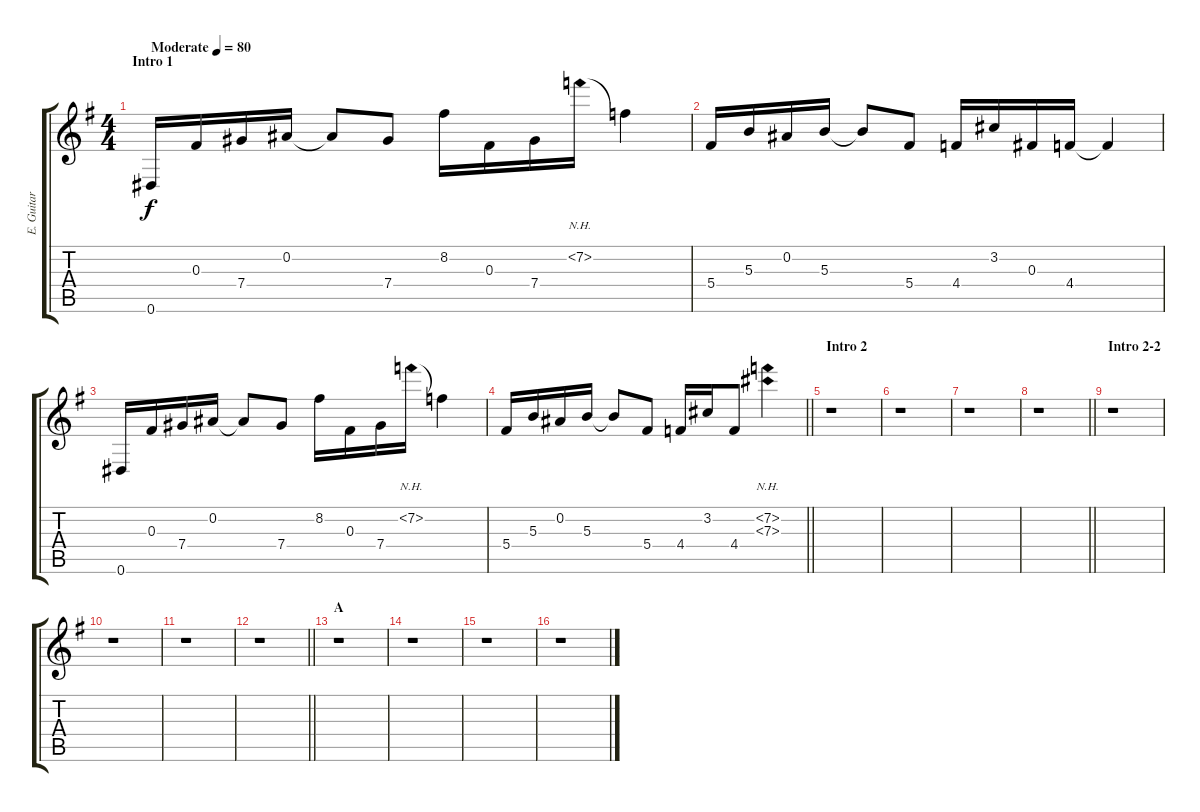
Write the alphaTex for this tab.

\track ("E. Guitar III" "E. Guitar ") {instrument distortionguitar}
\staff {score tabs}
\tuning (Eb4 Bb3 Gb3 Db3 Ab2 Eb2) {hide}
\ts (4 4)
\section ("" "Intro 1")
\tempo (80 "Moderate")
\clef g2
\ks g
0.6.16{dy f instrument distortionguitar} 0.3.16 7.4.16 0.2.16 0.2{t}.8 7.4.8 8.2.16 0.3.16 7.4.16 7.2{nh}.16 7.2{t}.4 |
5.4.16 5.3.16 0.2.16 5.3.16 5.3{t}.8 5.4.8 4.4.16 3.2.16 0.3.16 4.4.16 4.4{t}.4 |
0.6.16 0.3.16 7.4.16 0.2.16 0.2{t}.8 7.4.8 8.2.16 0.3.16 7.4.16 7.2{nh}.16 7.2{t}.4 |
\barLineRight lightlight
5.4.16 5.3.16 0.2.16 5.3.16 5.3{t}.8 5.4.8 4.4.16 3.2.16 4.4.8 (7.2{nh} 7.3{nh}).4 |
\section ("" "Intro 2")
r.1 |
r.1 |
r.1 |
\barLineRight lightlight
r.1 |
\section ("" "Intro 2-2")
r.1 |
r.1 |
r.1 |
\barLineRight lightlight
r.1 |
\section ("" "A")
r.1 |
r.1 |
r.1 |
r.1
